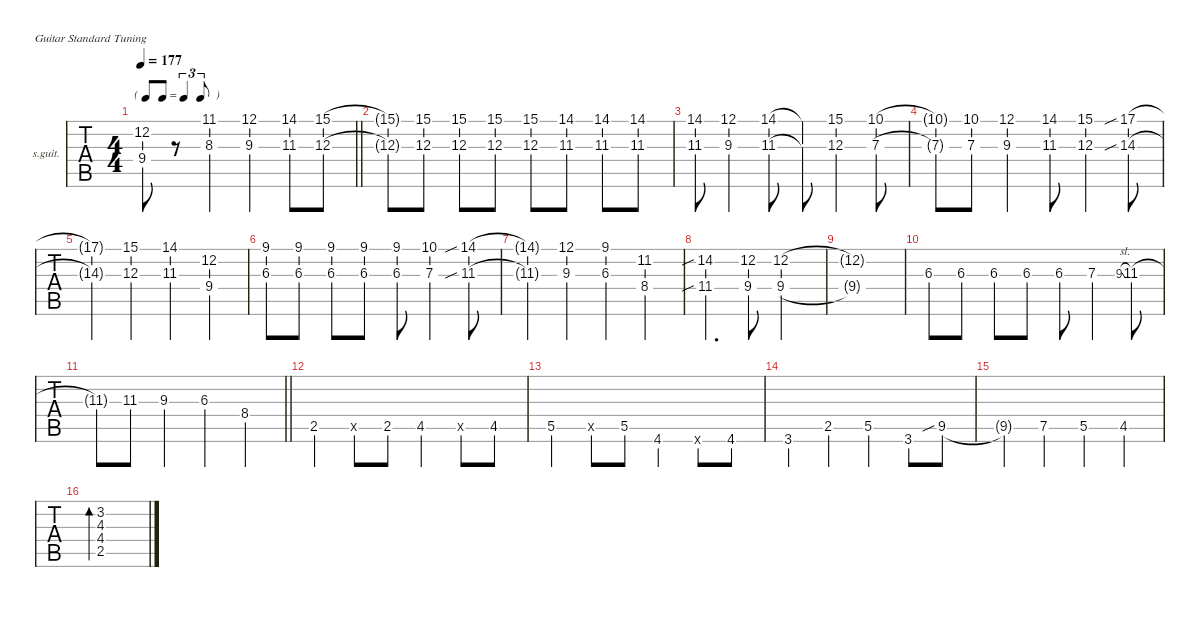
\hideDynamics
\bracketExtendMode nobrackets
\firstSystemTrackNameOrientation horizontal
\track ("guitar_2" "s.guit.") {instrument acousticguitarsteel}
\staff {tabs}
\tuning (E4 B3 G3 D3 A2 E2)
\ts (4 4)
\tf triplet8th
\tempo 177
\clef g2
\barLineRight lightlight
\ks bminor
(12.2{acc forcenatural} 9.4{acc forcenatural}).8{dy f beam Down} r.8{beam Down} (11.1{acc #} 8.3{acc #}).4{beam Down} (12.1{acc forcenatural} 9.3{acc forcenatural}).4{beam Down} (14.1{acc #} 11.3{acc #}).8{beam Down} (15.1{acc forcenatural} 12.3{acc forcenatural}).8{beam Down} |
(15.1{t acc forcenatural} 12.3{t acc forcenatural}).8{beam Down} (15.1{acc forcenatural} 12.3{acc forcenatural}).8{beam Down} (15.1{acc forcenatural} 12.3{acc forcenatural}).8{beam Down} (15.1{acc forcenatural} 12.3{acc forcenatural}).8{beam Down} (15.1{acc forcenatural} 12.3{acc forcenatural}).8{beam Down} (14.1{acc #} 11.3{acc #}).8{beam Down} (14.1{acc #} 11.3{acc #}).8{beam Down} (14.1{acc #} 11.3{acc #}).8{beam Down} |
(14.1{acc #} 11.3{acc #}).8{beam Down} (12.1{acc forcenatural} 9.3{acc forcenatural}).4{beam Down} (14.1{acc #} 11.3{acc #}).8{beam Down} (14.1{t acc #} 11.3{t acc #}).8{beam Down} (15.1{acc forcenatural} 12.3{acc forcenatural}).4{beam Down} (10.1{acc forcenatural} 7.3{acc forcenatural}).8{beam Down} |
(10.1{t acc forcenatural} 7.3{t acc forcenatural}).8{beam Down} (10.1{acc forcenatural} 7.3{acc forcenatural}).8{beam Down} (12.1{acc forcenatural} 9.3{acc forcenatural}).4{beam Down} (14.1{acc #} 11.3{acc #}).8{beam Down} (15.1{acc forcenatural} 12.3{acc forcenatural}).4{beam Down} (17.1{sib acc forcenatural} 14.3{sib acc forcenatural}).8{beam Down} |
(17.1{t acc forcenatural} 14.3{t acc forcenatural}).4{beam Down} (15.1{acc forcenatural} 12.3{acc forcenatural}).4{beam Down} (14.1{acc #} 11.3{acc #}).4{beam Down} (12.2{acc forcenatural} 9.4{acc forcenatural}).4{beam Down} |
(9.1{acc #} 6.3{acc #}).8{beam Down} (9.1{acc #} 6.3{acc #}).8{beam Down} (9.1{acc #} 6.3{acc #}).8{beam Down} (9.1{acc #} 6.3{acc #}).8{beam Down} (9.1{acc #} 6.3{acc #}).8{beam Down} (10.1{acc forcenatural} 7.3{acc forcenatural}).4{beam Down} (14.1{sib acc #} 11.3{sib acc #}).8{beam Down} |
(14.1{t acc #} 11.3{t acc #}).4{beam Down} (12.1{acc forcenatural} 9.3{acc forcenatural}).4{beam Down} (9.1{acc #} 6.3{acc #}).4{beam Down} (11.2{acc #} 8.4{acc #}).4{beam Down} |
(14.2{sib acc #} 11.4{sib acc #}).4{d beam Down} (12.2{acc forcenatural} 9.4{acc forcenatural}).8{beam Down} (12.2{acc forcenatural} 9.4{acc forcenatural}).2{beam Down} |
(12.2{t acc forcenatural} 9.4{t acc forcenatural}).1{beam Down} |
6.3{acc #}.8{beam Down} 6.3{acc #}.8{beam Down} 6.3{acc #}.8{beam Down} 6.3{acc #}.8{beam Down} 6.3{acc #}.8{beam Down} 7.3{acc forcenatural}.4{beam Down} 9.3{sl acc forcenatural}.8{gr dy mf beam Up} 11.3{acc #}.8{dy f beam Down} |
\barLineRight lightlight
11.3{t acc #}.8{beam Down} 11.3{acc #}.8{beam Down} 9.3{acc forcenatural}.4{beam Down} 6.3{acc #}.4{beam Down} 8.4{acc #}.4{beam Up} |
2.5{acc forcenatural}.4{beam Up} 0.5{x acc forcenatural}.8{beam Up} 2.5{acc forcenatural}.8{beam Up} 4.5{acc #}.4{beam Up} 0.5{x acc forcenatural}.8{beam Up} 4.5{acc #}.8{beam Up} |
5.5{acc forcenatural}.4{beam Up} 0.5{x acc forcenatural}.8{beam Up} 5.5{acc forcenatural}.8{beam Up} 4.6{acc #}.4{beam Up} 0.6{x acc forcenatural}.8{beam Up} 4.6{acc #}.8{beam Up} |
3.6{acc forcenatural}.4{beam Up} 2.5{acc forcenatural}.4{beam Up} 5.5{acc forcenatural}.4{beam Up} 3.6{acc forcenatural}.8{beam Up} 9.5{sib acc #}.8{beam Up} |
9.5{t acc #}.4{beam Up} 7.5{acc forcenatural}.4{beam Up} 5.5{acc forcenatural}.4{beam Up} 4.5{acc #}.4{beam Up} |
(3.2{acc forcenatural} 4.3{acc forcenatural} 4.4{acc #} 2.5{acc forcenatural}).1{bd 480 beam Up}
